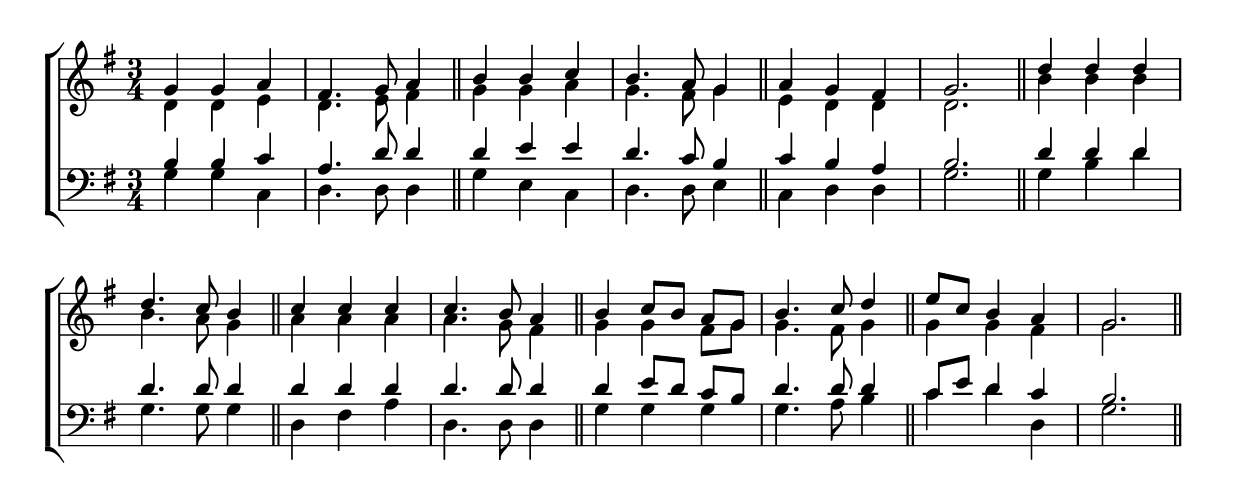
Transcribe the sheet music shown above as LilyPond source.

%Tribute to Nature

\version "2.6.5"
\include "english.ly"

global = {
 \time 3/4
 \key g \major
}

soprano = \relative c'' {
 g4 g a | fs4. g8 a4 \bar "||"  b b c | b4. a8 g4 \bar "||"
  a g fs | g2. \bar "||"
 d'4 d d | d4. c8 b4 \bar "||"  c c c | c4. b8 a4 \bar "||"
 b c8[ b] a[ g] | b4. c8 d4 \bar "||" e8[ c] b4 a | g2. \bar "||"
}

alto = \relative c' {
 d4 d e | d4. e8 fs4 | g g a | g4. fs8 g4 | e d d | d2. |
 b'4 b b | b4. a8 g4 | a a a | a4. g8 fs4 |
 g g fs8[ g] | g4. fs8 g4 | g g fs | g2. |
}

tenor = \relative c' {
 b4 b c | a4. d8 d4 | d e e | d4. c8 b4 | c b a | b2. |
 d4 d d | d4. d8 d4 | d d d | d4. d8 d4 |
 d e8[ d] c[ b] | d4. d8 d4 | c8[ e] d4 c | b2. |
}

bass = \relative c' {
 g4 g c, | d4. d8 d4 | g e c | d4. d8 e4 | c d d | g2. |
 g4 b d | g,4. g8 g4 | d fs a | d,4. d8 d4 |
 g g g | g4. a8 b4 | c d d, | g2. |
}

\score {
 \new ChoirStaff <<
  \new Staff << \clef treble \global \soprano \\ \alto >>
  \new Staff << \clef bass \global \tenor \\ \bass >>
 >>
 \layout {
   indent = 0.0\cm
    \context {
      \Score
       \remove Bar_number_engraver
    }
 }
 \midi { \tempo 4 = 100 }
}
